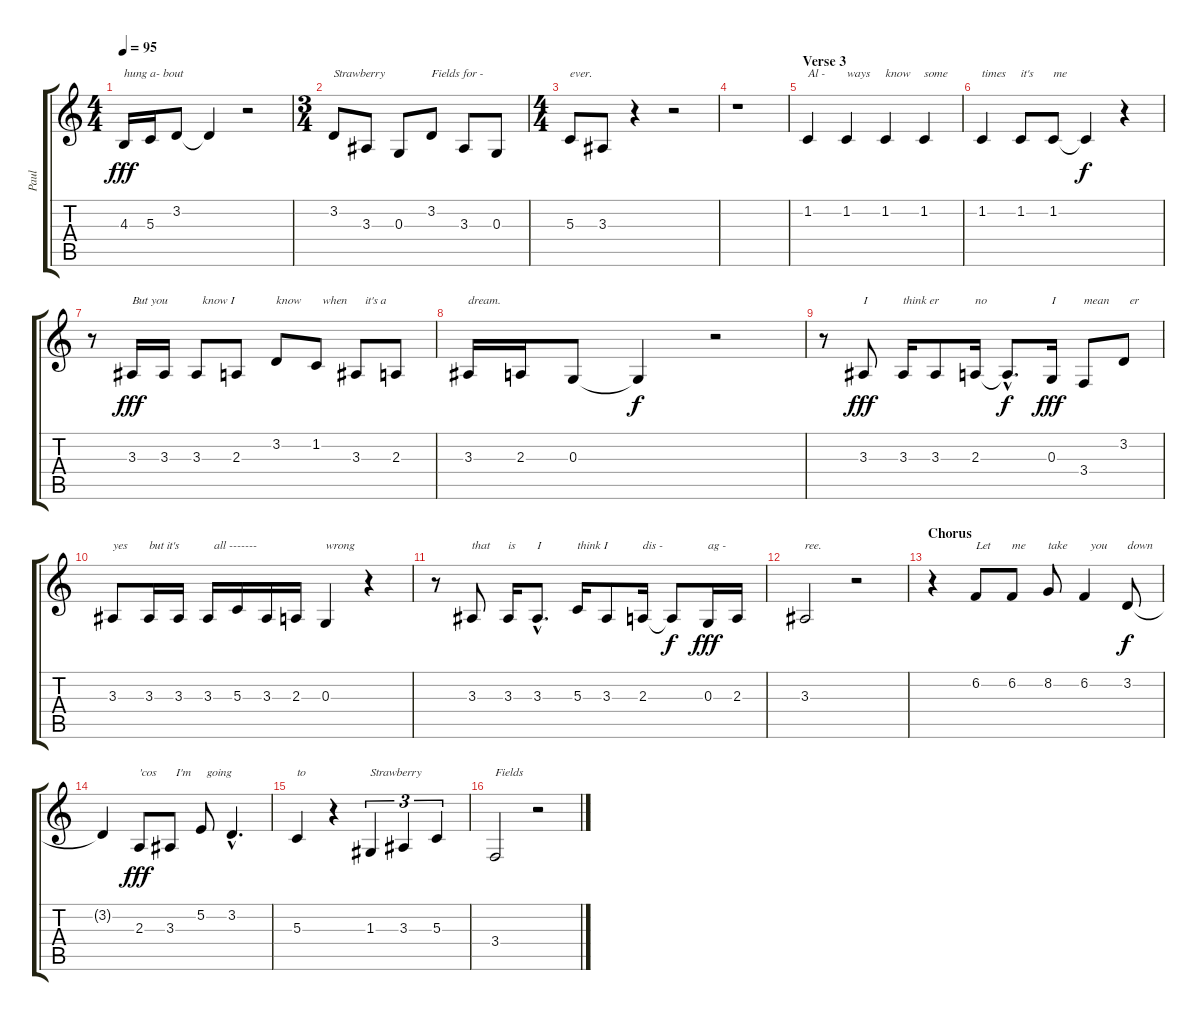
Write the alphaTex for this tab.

\track ("Paul" "Paul") {instrument altosax}
\staff {score tabs}
\tuning (E4 B3 G3 D3 A2 E2) {hide}
\ts (4 4)
\tempo 95
\clef g2
\ks c
4.3.16{txt "hung a- bout" dy fff} 5.3.16 3.2.8 3.2{t}.4 r.2 |
\ts (3 4)
3.2.8{txt "Strawberry"} 3.3.8 0.3.8 3.2.8{txt "Fields for -"} 3.3.8 0.3.8 |
\ts (4 4)
5.3.8{txt "ever."} 3.3.8 r.4 r.2 |
r.1 |
\section ("" "Verse 3")
1.2.4{txt "Al -"} 1.2.4{txt "ways"} 1.2.4{txt "know"} 1.2.4{txt "some"} |
1.2.4{txt "times"} 1.2.8{txt "it's"} 1.2.8{txt "me"} 1.2{t}.4{dy f} r.4 |
r.8 3.3.16{txt "But you" dy fff} 3.3.16{txt " "} 3.3.8{txt "  know I"} 2.3.8 3.2.8{txt "know"} 1.2.8{txt "  when"} 3.3.8{txt "   it's a"} 2.3.8 |
3.3.16{txt "dream."} 2.3.16 0.3.8 0.3{t}.4{dy f} r.2 |
r.8 3.3.8{txt "I" dy fff} 3.3.16{txt "think er"} 3.3.8{txt " "} 2.3.16{txt "no"} 2.3{hac t}.8{d dy f} 0.3.16{txt "I" dy fff} 3.4.8{txt "mean"} 3.2.8{txt "  er"} |
3.3.8{txt "yes"} 3.3.16{txt "but it's"} 3.3.16 3.3.16{txt "  all -------"} 5.3.16 3.3.16 2.3.16 0.3.4{txt "wrong"} r.4 |
r.8 3.3.8{txt "that"} 3.3.16{txt "is"} 3.3{hac}.8{d txt "I"} 5.3.16{txt "think I"} 3.3.8 2.3.16{txt "dis -"} 2.3{t}.8{dy f} 0.3.16{txt "ag -" dy fff} 2.3.16 |
3.3.2{txt "ree."} r.2 |
\section ("" "Chorus")
r.4 6.2.8{txt "Let"} 6.2.8{txt "me"} 8.2.8{txt "take"} 6.2.4{txt "  you"} 3.2.8{txt "down" dy f} |
3.2{t}.4 2.3.8{txt "'cos" dy fff} 3.3.8{txt "  I'm"} 5.2.8{txt "  going"} 3.2{hac}.4{d} |
5.3.4{txt "to"} r.4 1.3.4{tu (3 2) txt "Strawberry"} 3.3.4{tu (3 2)} 5.3.4{tu (3 2)} |
3.4.2{txt "Fields"} r.2
